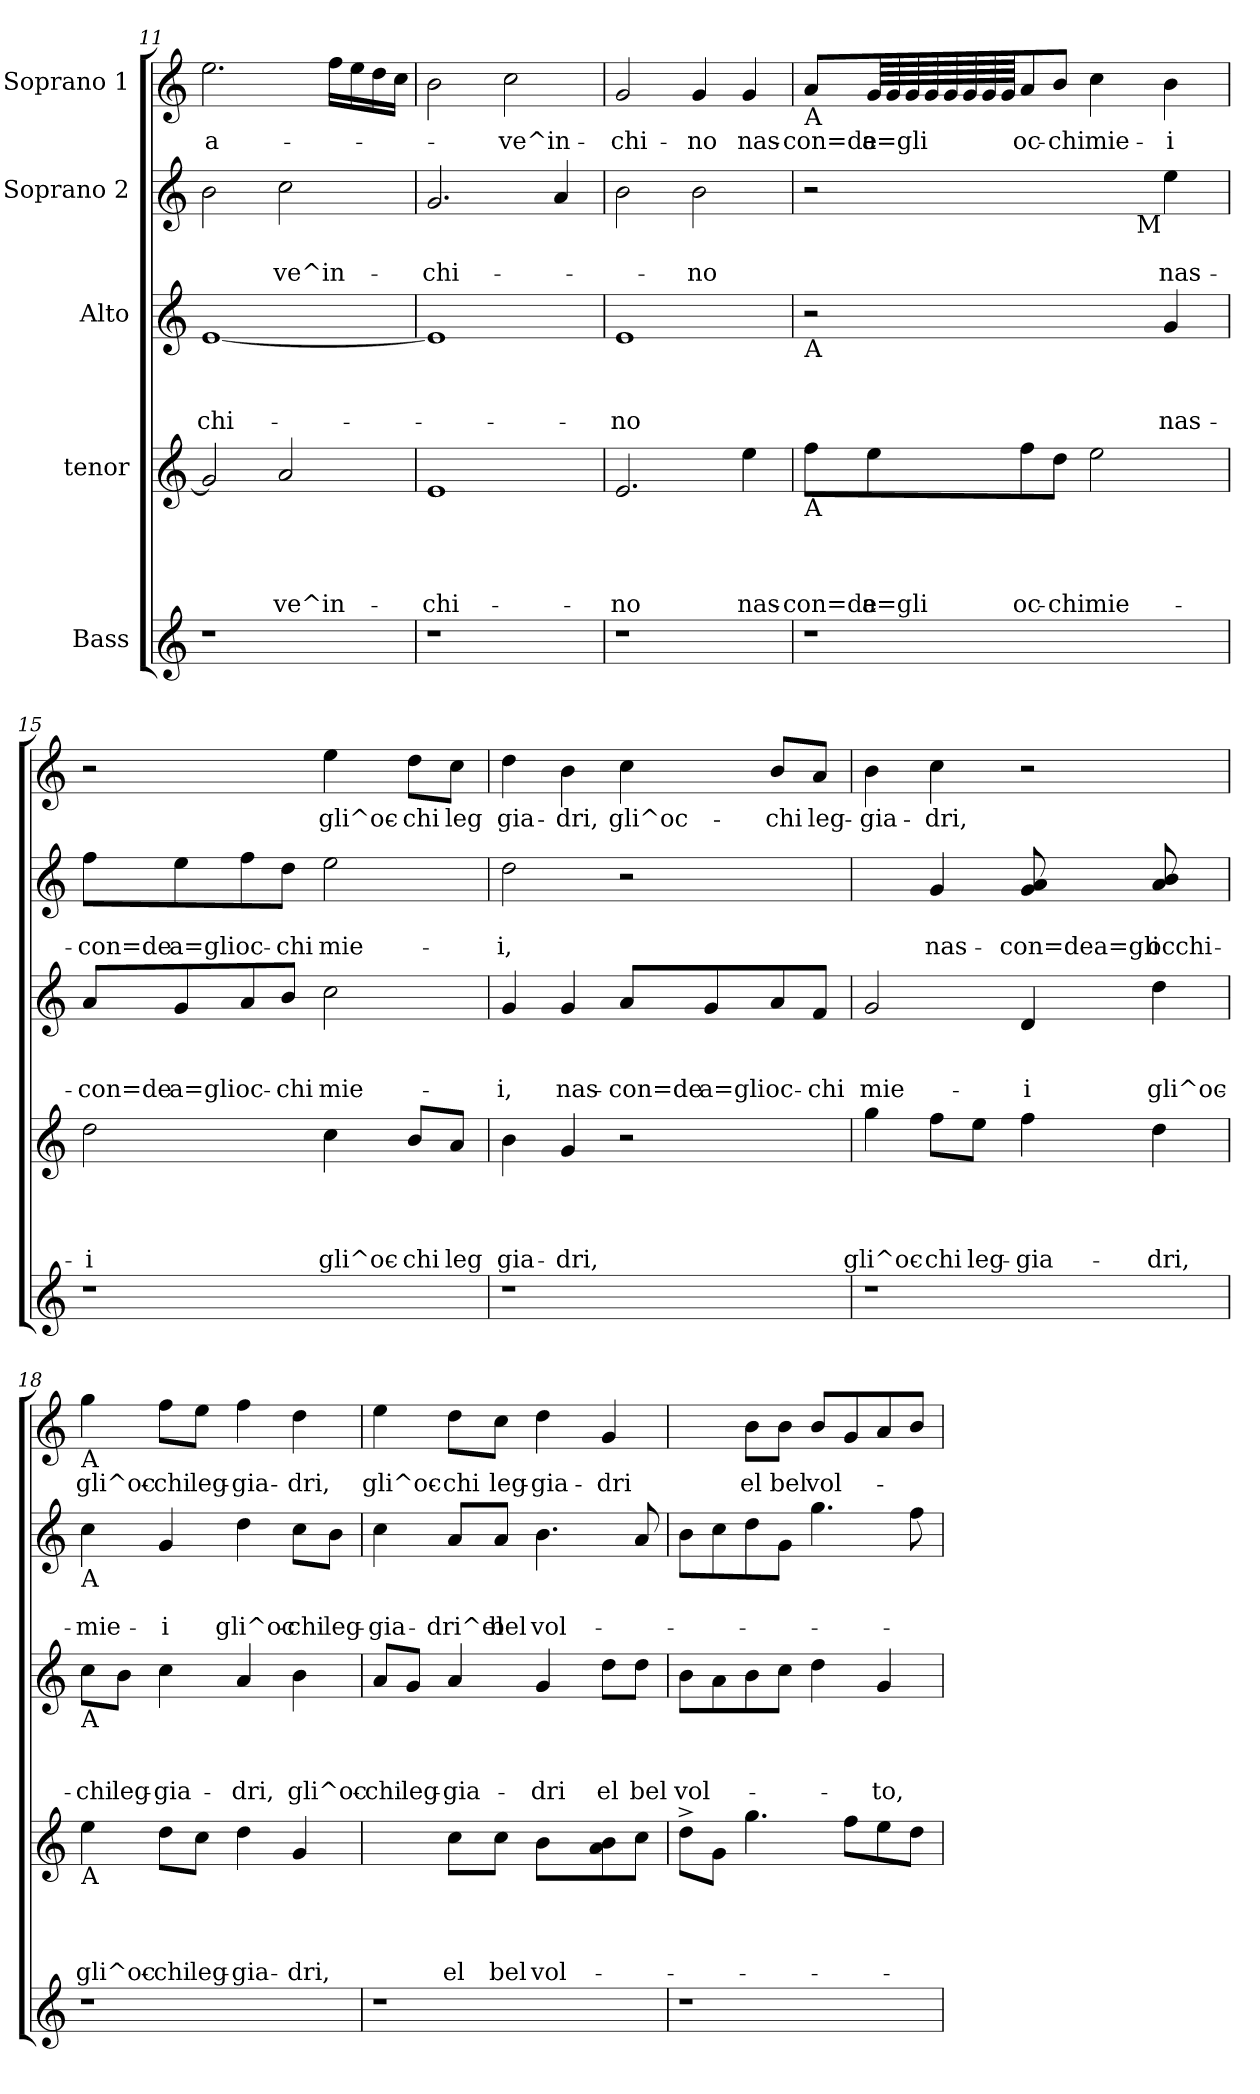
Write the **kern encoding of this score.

**kern	**kern	**text	**text	**text	**text	**kern	**text	**text	**text	**kern	**text	**text	**kern	**text
*part5	*part4	*part4	*part4	*part4	*part4	*part3	*part3	*part3	*part3	*part2	*part2	*part2	*part1	*part1
*staff5	*staff4	*staff4	*staff4	*staff4	*staff4	*staff3	*staff3	*staff3	*staff3	*staff2	*staff2	*staff2	*staff1	*staff1
*I"Bass	*I"tenor	*	*	*	*	*I"Alto	*	*	*	*I"Soprano 2	*	*	*I"Soprano 1	*
*clefG2	*clefG2	*	*	*	*	*clefG2	*	*	*	*clefG2	*	*	*clefG2	*
*k[]	*k[]	*	*	*	*	*k[]	*	*	*	*k[]	*	*	*k[]	*
*C:	*C:	*	*	*	*	*C:	*	*	*	*C:	*	*	*C:	*
=11	=11	=11	=11	=11	=11	=11	=11	=11	=11	=11	=11	=11	=11	=11
!	!	!	!	!	!	!	!	!	!LO:LY:b	!	!	!	!	!LO:LY:b
1r	2g/]	.	.	.	.	[<1e	.	.	-chi-	2b\	.	.	2.ee\	-a-
!	!	!	!	!	!LO:LY:b	!	!	!	!	!	!	!LO:LY:b	!	!
.	2a/	.	.	.	-ve^in-	.	.	.	.	2cc\	.	-ve^in-	.	.
.	.	.	.	.	.	.	.	.	.	.	.	.	16ff\LL	.
.	.	.	.	.	.	.	.	.	.	.	.	.	16ee\	.
.	.	.	.	.	.	.	.	.	.	.	.	.	16dd\	.
.	.	.	.	.	.	.	.	.	.	.	.	.	16cc\JJ	.
=12	=12	=12	=12	=12	=12	=12	=12	=12	=12	=12	=12	=12	=12	=12
!	!	!	!	!	!LO:LY:b	!	!	!	!	!	!	!LO:LY:b	!	!
1r	1e	.	.	.	-chi-	1e]	.	.	.	2.g/	.	-chi-	2b\	.
!	!	!	!	!	!	!	!	!	!	!	!	!	!	!LO:LY:b
.	.	.	.	.	.	.	.	.	.	.	.	.	2cc\	-ve^in-
.	.	.	.	.	.	.	.	.	.	4a/	.	.	.	.
=13	=13	=13	=13	=13	=13	=13	=13	=13	=13	=13	=13	=13	=13	=13
!	!	!	!	!	!LO:LY:b	!	!	!	!LO:LY:b	!	!	!	!	!LO:LY:b
1r	2.e/	.	.	.	-no	1e	.	.	-no	2b\	.	.	2g/	-chi-
!	!	!	!	!	!	!	!	!	!	!	!	!LO:LY:b	!	!LO:LY:b
.	.	.	.	.	.	.	.	.	.	2b\	.	-no	4g/	-no
!	!	!	!	!	!LO:LY:b	!	!	!	!	!	!	!	!	!LO:LY:b
.	4ee\	.	.	.	nas-	.	.	.	.	.	.	.	4g/	nas-
!!LO:PB:g=z
=14	=14	=14	=14	=14	=14	=14	=14	=14	=14	=14	=14	=14	=14	=14
!	!	!	!	!	!	!	!	!	!	!	!	!	!LO:TX:b:t=A	!
!	!	!	!	!	!	!	!	!	!	!LO:TX:b:t=A	!	!	!	!
!	!	!	!	!	!	!LO:TX:b:t=A	!	!	!	!	!	!	!	!
!	!LO:TX:b:t=A	!	!	!	!	!	!	!	!	!	!	!	!	!
!	!	!	!	!	!LO:LY:b	!	!	!	!	!	!	!	!	!LO:LY:b
*	*	*	*	*	*	*	*	*	*	*^	*	*	*	*
1r	8ff\L	.	.	.	-con=de	2r	.	.	.	2r	2ryy	.	.	8a/L	-con=de
!	!	!	!	!	!LO:LY:b	!	!	!	!	!	!	!	!	!	!LO:LY:b
*	*	*	*	*	*	*	*	*	*	*	*	*	*	*tremolo	*
.	8ee\	.	.	.	a=gli	.	.	.	.	.	.	.	.	64g/	a=gli
.	.	.	.	.	.	.	.	.	.	.	.	.	.	64g/	.
.	.	.	.	.	.	.	.	.	.	.	.	.	.	64g/	.
.	.	.	.	.	.	.	.	.	.	.	.	.	.	64g/	.
.	.	.	.	.	.	.	.	.	.	.	.	.	.	64g/	.
.	.	.	.	.	.	.	.	.	.	.	.	.	.	64g/	.
.	.	.	.	.	.	.	.	.	.	.	.	.	.	64g/	.
.	.	.	.	.	.	.	.	.	.	.	.	.	.	64g/	.
*	*	*	*	*	*	*	*	*	*	*	*	*	*	*Xtremolo	*
!	!	!	!	!	!LO:LY:b	!	!	!	!	!	!	!	!	!	!LO:LY:b
.	8ff\	.	.	.	oc-	.	.	.	.	.	.	.	.	8a/	oc-
!	!	!	!	!	!LO:LY:b	!	!	!	!	!	!	!	!	!	!LO:LY:b
.	8dd\J	.	.	.	-chi	.	.	.	.	.	.	.	.	8b/J	-chi
!	!	!	!	!	!LO:LY:b	!	!	!	!	!	!	!	!	!	!LO:LY:b
.	2ee\	.	.	.	mie-	4ryy	.	.	.	4ryy	8ryy	.	.	4cc\	mie-
.	.	.	.	.	.	.	.	.	.	.	32ryy	.	.	.	.
!	!	!	!	!	!	!	!	!	!	!	!LO:TX:b:t=M	!	!	!	!
.	.	.	.	.	.	.	.	.	.	.	4ryy	.	.	.	.
!	!	!	!	!	!	!	!	!	!LO:LY:b	!	!	!	!LO:LY:b	!	!LO:LY:b
.	.	.	.	.	.	4g:/	.	.	nas-	4ee\	.	.	nas-	4b\	-i
.	.	.	.	.	.	.	.	.	.	.	16.ryy	.	.	.	.
=15	=15	=15	=15	=15	=15	=15	=15	=15	=15	=15	=15	=15	=15	=15	=15
!	!	!	!	!	!LO:LY:b	!	!	!	!LO:LY:b	!	!	!	!LO:LY:b	!	!
*	*	*	*	*	*	*	*	*	*	*v	*v	*	*	*	*
1r	2dd\	.	.	.	-i	8a/L	.	.	-con=de	8ff\L	.	-con=de	2r	.
!	!	!	!	!	!	!	!	!	!LO:LY:b	!	!	!LO:LY:b	!	!
.	.	.	.	.	.	8g/	.	.	a=gli	8ee\	.	a=gli	.	.
!	!	!	!	!	!	!	!	!	!LO:LY:b	!	!	!LO:LY:b	!	!
.	.	.	.	.	.	8a/	.	.	oc-	8ff\	.	oc-	.	.
!	!	!	!	!	!	!	!	!	!LO:LY:b	!	!	!LO:LY:b	!	!
.	.	.	.	.	.	8b/J	.	.	-chi	8dd\J	.	-chi	.	.
!	!	!	!	!	!LO:LY:b	!	!	!	!LO:LY:b	!	!	!LO:LY:b	!	!LO:LY:b
.	4cc\	.	.	.	gli^oc-	2cc\	.	.	mie-	2ee\	.	mie-	4ee\	gli^oc-
!	!	!	!	!	!LO:LY:b	!	!	!	!	!	!	!	!	!LO:LY:b
.	8b/L	.	.	.	-chi	.	.	.	.	.	.	.	8dd\L	-chi
!	!	!	!	!	!LO:LY:b	!	!	!	!	!	!	!	!	!LO:LY:b
.	8a/J	.	.	.	leg	.	.	.	.	.	.	.	8cc\J	leg
=16	=16	=16	=16	=16	=16	=16	=16	=16	=16	=16	=16	=16	=16	=16
!	!	!	!	!	!LO:LY:b	!	!	!	!LO:LY:b	!	!	!LO:LY:b	!	!LO:LY:b
1r	4b\	.	.	.	gia-	4g/	.	.	-i,	2dd\	.	-i,	4dd\	gia-
!	!	!	!	!	!LO:LY:b	!	!	!	!LO:LY:b	!	!	!	!	!LO:LY:b
.	4g/	.	.	.	-dri,	4g/	.	.	nas-	.	.	.	4b\	-dri,
!	!	!	!	!	!	!	!	!	!LO:LY:b	!	!	!	!	!LO:LY:b
.	2r	.	.	.	.	8a/L	.	.	-con=de	2r	.	.	4cc\	gli^oc-
!	!	!	!	!	!	!	!	!	!LO:LY:b	!	!	!	!	!
.	.	.	.	.	.	8g/	.	.	a=gli	.	.	.	.	.
!	!	!	!	!	!	!	!	!	!LO:LY:b	!	!	!	!	!LO:LY:b
.	.	.	.	.	.	8a/	.	.	oc-	.	.	.	8b/L	-chi
!	!	!	!	!	!	!	!	!	!LO:LY:b	!	!	!	!	!LO:LY:b
.	.	.	.	.	.	8f/J	.	.	-chi	.	.	.	8a/J	leg-
=17	=17	=17	=17	=17	=17	=17	=17	=17	=17	=17	=17	=17	=17	=17
!	!	!	!	!	!LO:LY:b	!	!	!	!LO:LY:b	!	!	!	!	!LO:LY:b
1r	4gg\	.	.	.	gli^oc-	2g/	.	.	mie-	4ryy	.	.	4b\	-gia-
!	!	!	!	!	!LO:LY:b	!	!	!	!	!	!	!LO:LY:b	!	!LO:LY:b
.	8ff\L	.	.	.	-chi	.	.	.	.	4g:/	.	nas-	4cc\	-dri,
!	!	!	!	!	!LO:LY:b	!	!	!	!	!	!	!	!	!
.	8ee\J	.	.	.	leg-	.	.	.	.	.	.	.	.	.
!	!	!	!	!	!LO:LY:b	!	!	!	!LO:LY:b	!	!	!LO:LY:b	!	!
.	4ff\	.	.	.	-gia-	4d/	.	.	-i	8g/ 8a/	.	-con=dea=gli	2r	.
.	.	.	.	.	.	.	.	.	.	8ryy	.	.	.	.
!	!	!	!	!	!LO:LY:b	!	!	!	!LO:LY:b	!	!	!LO:LY:b	!	!
.	4dd\	.	.	.	-dri,	4dd\	.	.	gli^oc-	8a/ 8b/	.	occhi-	.	.
.	.	.	.	.	.	.	.	.	.	8ryy	.	.	.	.
!!LO:PB:g=z
=18	=18	=18	=18	=18	=18	=18	=18	=18	=18	=18	=18	=18	=18	=18
!	!	!	!	!	!	!	!	!	!	!	!	!	!LO:TX:b:t=A	!
!	!	!	!	!	!	!	!	!	!	!LO:TX:b:t=A	!	!	!	!
!	!	!	!	!	!	!LO:TX:b:t=A	!	!	!	!	!	!	!	!
!	!LO:TX:b:t=A	!	!	!	!	!	!	!	!	!	!	!	!	!
!	!	!	!	!	!LO:LY:b	!	!	!	!LO:LY:b	!	!	!LO:LY:b	!	!LO:LY:b
1r	4ee\	.	.	.	gli^oc-	8cc\L	.	.	-chi	4cc\	.	-mie-	4gg\	gli^oc-
!	!	!	!	!	!	!	!	!	!LO:LY:b	!	!	!	!	!
.	.	.	.	.	.	8b\J	.	.	leg-	.	.	.	.	.
!	!	!	!	!	!LO:LY:b	!	!	!	!LO:LY:b	!	!	!LO:LY:b	!	!LO:LY:b
.	8dd\L	.	.	.	-chi	4cc\	.	.	-gia-	4g/	.	-i	8ff\L	-chi
!	!	!	!	!	!LO:LY:b	!	!	!	!	!	!	!	!	!LO:LY:b
.	8cc\J	.	.	.	leg-	.	.	.	.	.	.	.	8ee\J	leg-
!	!	!	!	!	!LO:LY:b	!	!	!	!LO:LY:b	!	!	!LO:LY:b	!	!LO:LY:b
.	4dd\	.	.	.	-gia-	4a/	.	.	-dri,	4dd\	.	gli^oc-	4ff\	-gia-
!	!	!	!	!	!LO:LY:b	!	!	!	!LO:LY:b	!	!	!LO:LY:b	!	!LO:LY:b
.	4g/	.	.	.	-dri,	4b\	.	.	gli^oc-	8cc\L	.	-chi	4dd\	-dri,
!	!	!	!	!	!	!	!	!	!	!	!	!LO:LY:b	!	!
.	.	.	.	.	.	.	.	.	.	8b\J	.	leg-	.	.
=19	=19	=19	=19	=19	=19	=19	=19	=19	=19	=19	=19	=19	=19	=19
!	!	!	!	!	!	!	!	!	!LO:LY:b	!	!	!LO:LY:b	!	!LO:LY:b
1r	4ryy	.	.	.	.	8a/L	.	.	-chi	4cc\	.	-gia-	4ee\	gli^oc-
!	!	!	!	!	!	!	!	!	!LO:LY:b	!	!	!	!	!
.	.	.	.	.	.	8g/J	.	.	leg-	.	.	.	.	.
!	!	!	!	!	!LO:LY:b	!	!	!	!LO:LY:b	!	!	!LO:LY:b	!	!LO:LY:b
.	8cc:\L	.	.	.	el	4a/	.	.	-gia-	8a/L	.	-dri^el	8dd\L	-chi
!	!	!	!	!	!LO:LY:b	!	!	!	!	!	!	!LO:LY:b	!	!LO:LY:b
.	8cc\J	.	.	.	bel	.	.	.	.	8a/J	.	bel	8cc\J	leg-
!	!	!	!	!	!LO:LY:b	!	!	!	!LO:LY:b	!	!	!LO:LY:b	!	!LO:LY:b
.	8b\L	.	.	.	vol-	4g/	.	.	-dri	4.b\	.	vol-	4dd\	-gia-
.	8ryy	.	.	.	.	.	.	.	.	.	.	.	.	.
!	!	!	!	!	!	!	!	!	!LO:LY:b	!	!	!	!	!LO:LY:b
.	8a\ 8b\	.	.	.	.	8dd\L	.	.	el	.	.	.	4g>/	-dri
!	!	!	!	!	!	!	!	!	!LO:LY:b	!	!	!	!	!
.	8cc\J	.	.	.	.	8dd\J	.	.	bel	8a/	.	.	.	.
=20	=20	=20	=20	=20	=20	=20	=20	=20	=20	=20	=20	=20	=20	=20
!	!	!	!	!	!	!	!	!	!LO:LY:b	!	!	!	!	!
1r	8dd^>\L	.	.	.	.	8b\L	.	.	vol-	8b\L	.	.	4ryy	.
.	8g\J	.	.	.	.	8a\	.	.	.	8cc\	.	.	.	.
!	!	!	!	!	!	!	!	!	!	!	!	!	!	!LO:LY:b
.	4.gg\	.	.	.	.	8b\	.	.	.	8dd\	.	.	8b:\L	el
!	!	!	!	!	!	!	!	!	!	!	!	!	!	!LO:LY:b
.	.	.	.	.	.	8cc\J	.	.	.	8g\J	.	.	8b\J	bel
!	!	!	!	!	!	!	!	!	!	!	!	!	!	!LO:LY:b
.	.	.	.	.	.	4dd\	.	.	.	4.gg\	.	.	8b/L	vol-
.	8ff\L	.	.	.	.	.	.	.	.	.	.	.	8g/	.
!	!	!	!	!	!	!	!	!	!LO:LY:b	!	!	!	!	!
.	8ee\	.	.	.	.	4g/	.	.	-to,	.	.	.	8a/	.
.	8dd\J	.	.	.	.	.	.	.	.	8ff\	.	.	8b/J	.
=	=	=	=	=	=	=	=	=	=	=	=	=	=	=
*-	*-	*-	*-	*-	*-	*-	*-	*-	*-	*-	*-	*-	*-	*-
